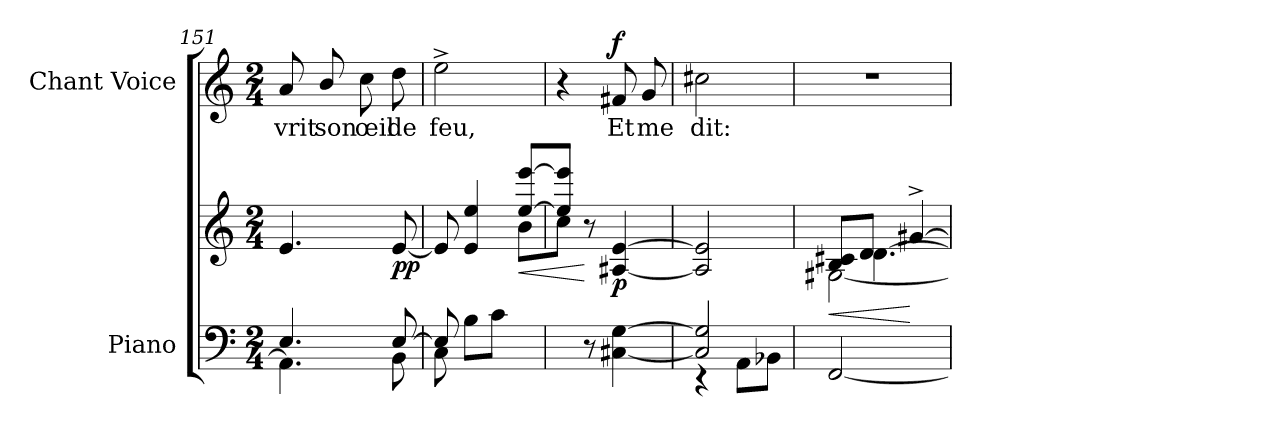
**kern	**kern	**dynam	**kern	**text	**dynam
*part2	*part2	*part2	*part1	*part1	*part1
*staff3	*staff2	*staff2/3	*staff1	*staff1	*staff1
*I"Piano	*	*	*I"Chant Voice	*	*
*I'Pno	*	*	*	*	*
*clefF4	*clefG2	*	*clefG2	*	*
*k[]	*k[]	*	*k[]	*	*
*M2/4	*M2/4	*	*M2/4	*	*
=151	=151	=151	=151	=151	=151
*^	*	*	*	*	*
4.E/	4.AA\]	4.e/	.	8a/	-vrit	.
.	.	.	.	8b/	son	.
.	.	.	.	8cc\	œil	.
!	!	!	!LO:DY:b	!	!	!
[8E/	8BB\	[8e/	pp	8dd\	de	.
=152	=152	=152	=152	=152	=152	=152
*	*	*^	*	*	*	*
8E/]	8C\	8e/]	4.ryy	.	2ee^\	feu,	.
8B\L	8ryy	4e/ 4ee/	.	.	.	.	.
8c\J	4ryy	.	.	.	.	.	.
!	!	!	!	!LO:HP:b	!	!	!
8ryy	.	[>8ee/ [8eee/L	8b\L	<	.	.	.
*v	*v	*	*	*	*	*	*
=153	=153	=153	=153	=153	=153	=153
8ryy	8ee/] 8eee/]J	8cc\J	.	4r	.	.
8r	8r	4.ryy	[	.	.	.
!	!	!	!LO:DY:b	!	!	!LO:DY:a
[4C#X\ [>4G\	[4A#X/ [4e/	.	p	8f#X/	Et	f
.	.	.	.	8g/	me	.
*	*v	*v	*	*	*	*
=154	=154	=154	=154	=154	=154
*^	*	*	*	*	*
2C#/] 2G/]	4r	2A#/] 2e/]	.	2cc#X\	dit:	.
.	8AA\L	.	.	.	.	.
.	8BB-X\J	.	.	.	.	.
=155	=155	=155	=155	=155	=155	=155
!	!	!	!LO:HP:b	!	!	!
*	*	*^	*	*	*	*
*v	*v	*	*^	*	*	*	*
[<2FF/	8B/ 8c#X/L	[2G#X\	8ryy	<	2r	.	.
!	!LO:N:head=solid	!	!LO:N:head=solid	!	!	!	!
.	8d/J	.	[4.d\	.	.	.	.
.	[4g#X^/	.	.	[	.	.	.
*	*v	*v	*v	*	*	*	*
=	=	=	=	=	=
*-	*-	*-	*-	*-	*-
